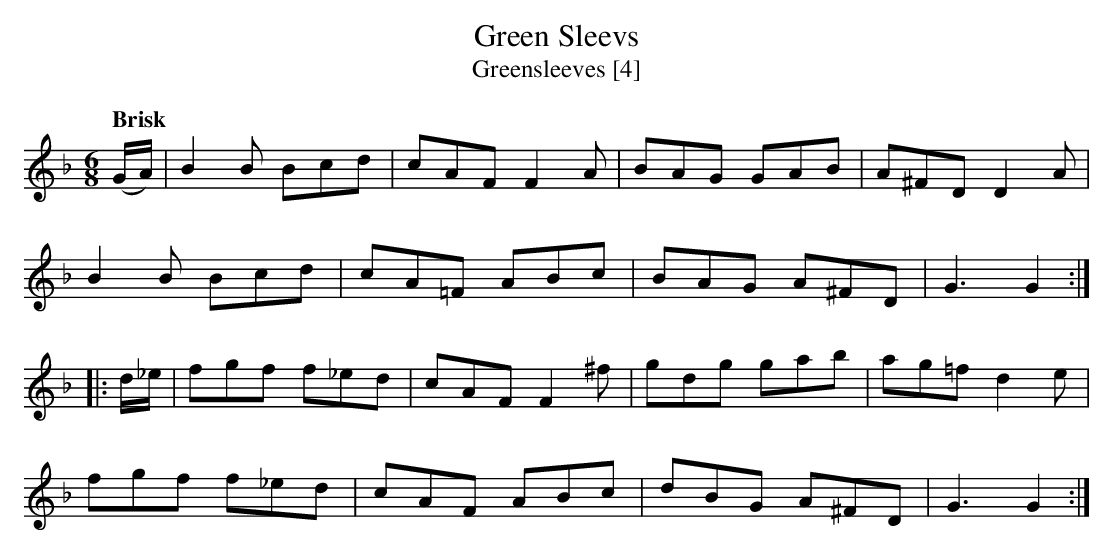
X:1
T:Green Sleevs
T:Greensleeves [4]
M:6/8
L:1/8
Q:"Brisk"
K:Gdor
(G/A/)|B2B Bcd|cAF F2A|BAG GAB|A^FD D2A|
B2B Bcd|cA=F ABc|BAG A^FD|G3 G2:|
|:d/_e/|fgf f_ed|cAF F2^f|gdg gab|ag=f d2e|
fgf f_ed|cAF ABc|dBG A^FD|G3 G2:|]
